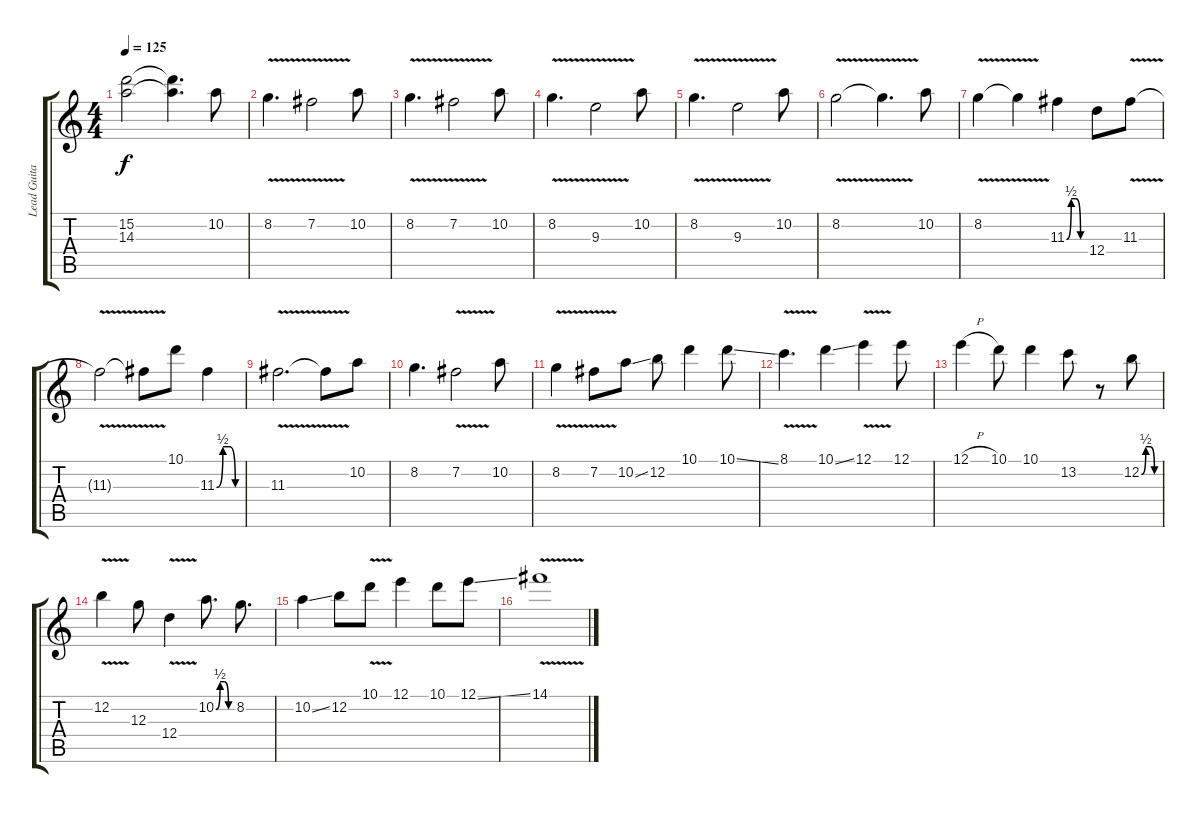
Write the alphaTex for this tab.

\track ("Lead Guitar" "Lead Guita") {instrument overdrivenguitar}
\staff {score tabs}
\tuning (E4 B3 G3 D3 A2 E2) {hide}
\ts (4 4)
\tempo 125
\clef g2
\ks c
(15.2{t} 14.3{t}).2{dy f} (15.2{t} 14.3{t}).4{d} 10.2.8 |
8.2{v}.4{d} 7.2{v}.2 10.2.8 |
8.2{v}.4{d} 7.2{v}.2 10.2.8 |
8.2{v}.4{d} 9.3{v}.2 10.2.8 |
8.2{v}.4{d} 9.3{v}.2 10.2.8 |
8.2{v}.2 8.2{t}.4{d} 10.2.8 |
8.2{v}.4 8.2{t}.4 11.3{be (custom 0 0 15 2 30 2 45 0 60 0)}.4 12.4.8 11.3{v}.8 |
11.3{v t}.2 11.3{t}.8 10.1.8 11.3{be (custom 0 0 15 2 30 2 45 0 60 0)}.4 |
11.3{v}.2{d} 11.3{t}.8 10.2.8 |
8.2.4{d} 7.2{v}.2 10.2.8 |
8.2{v}.4 7.2{v}.8 10.2{ss}.8 12.2.8 10.1.4 10.1{ss}.8 |
8.1{v}.4{d} 10.1{ss}.4 12.1{v}.4 12.1.8 |
12.1{h}.4 10.1.8 10.1.4 13.2.8 r.8 12.2{be (custom 0 0 15 2 30 2 45 0 60 0)}.8 |
12.2{v}.4 12.3.8 12.4{v}.4 10.2{be (custom 0 0 15 2 30 2 45 0 60 0)}.8{d} 8.2.8{d} |
10.2{ss}.4 12.2.8 10.1{v}.8 12.1.4 10.1.8 12.1{ss}.8 |
14.1{v}.1
